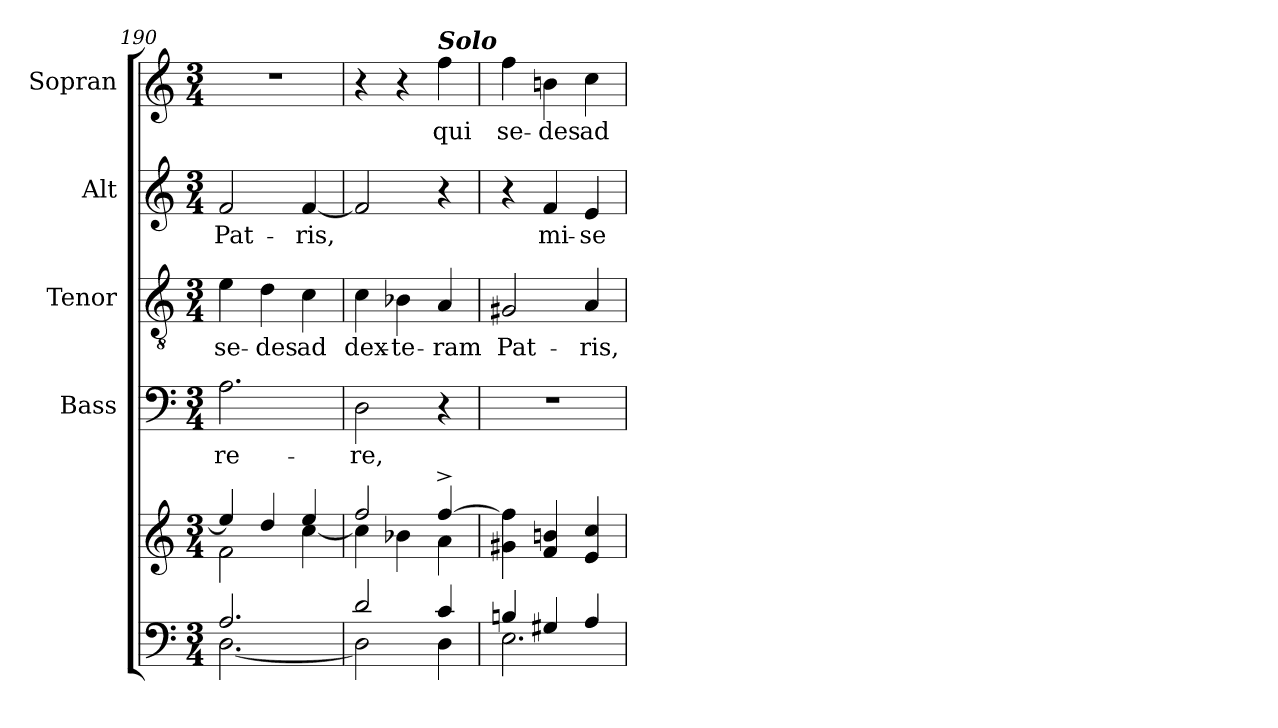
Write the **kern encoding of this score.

**kern	**kern	**kern	**text	**kern	**text	**kern	**text	**kern	**text
*part5	*part5	*part4	*part4	*part3	*part3	*part2	*part2	*part1	*part1
*staff6	*staff5	*staff4	*staff4	*staff3	*staff3	*staff2	*staff2	*staff1	*staff1
*	*	*I"Bass	*	*I"Tenor	*	*I"Alt	*	*I"Sopran	*
*	*	*I'B.	*	*I'T.	*	*I'A.	*	*I'S.	*
*clefF4	*clefG2	*clefF4	*	*clefGv2	*	*clefG2	*	*clefG2	*
*k[]	*k[]	*k[]	*	*k[]	*	*k[]	*	*k[]	*
*C:	*C:	*C:	*	*C:	*	*C:	*	*C:	*
*M3/4	*M3/4	*M3/4	*	*M3/4	*	*M3/4	*	*M3/4	*
=190	=190	=190	=190	=190	=190	=190	=190	=190	=190
*^	*^	*	*	*	*	*	*	*	*
!	!	!	!	!	!LO:LY:b	!	!LO:LY:b	!	!LO:LY:b	!	!
2.A/	[<2.D\	4ee/]	2f\	2.A\	-re-	4e\	se-	2f/	Pat-	2.r	.
!	!	!	!	!	!	!	!LO:LY:b	!	!	!	!
.	.	4dd/	.	.	.	4d\	-des	.	.	.	.
!	!	!	!	!	!	!	!LO:LY:b	!	!LO:LY:b	!	!
.	.	4ee/	[<4cc\	.	.	4c\	ad	[4f/	-ris,	.	.
=191	=191	=191	=191	=191	=191	=191	=191	=191	=191	=191	=191
!	!	!	!	!	!LO:LY:b	!	!LO:LY:b	!	!	!	!
2d/	2D\]	2ff/	4cc\]	2D\	-re,	4c\	dex-	2f/]	.	4r	.
!	!	!	!	!	!	!	!LO:LY:b	!	!	!	!
.	.	.	4b-X\	.	.	4B-X\	-te-	.	.	4r	.
!	!	!	!	!	!	!	!	!	!	!LO:TX:a:Bi:t=Solo	!
!	!	!	!	!	!	!	!LO:LY:b	!	!	!	!LO:LY:b
4c/	4D\	[>4ff^>/	4a\	4r	.	4A/	-ram	4r	.	4ff\	qui
=192	=192	=192	=192	=192	=192	=192	=192	=192	=192	=192	=192
!	!	!	!	!	!	!	!LO:LY:b	!	!	!	!LO:LY:b
*	*	*v	*v	*	*	*	*	*	*	*	*
4Bn/	2.E\	4g#X\ 4ff\]	2.r	.	2G#X/	Pat-	4r	.	4ff\	se-
!	!	!	!	!	!	!	!	!LO:LY:b	!	!LO:LY:b
4G#X/	.	4f/ 4bn/	.	.	.	.	4f/	mi-	4bn\	-des
!	!	!	!	!	!	!LO:LY:b	!	!LO:LY:b	!	!LO:LY:b
4A/	.	4e/ 4cc/	.	.	4A/	-ris,	4e/	-se-	4cc\	ad
*v	*v	*	*	*	*	*	*	*	*	*
=	=	=	=	=	=	=	=	=	=
*-	*-	*-	*-	*-	*-	*-	*-	*-	*-
